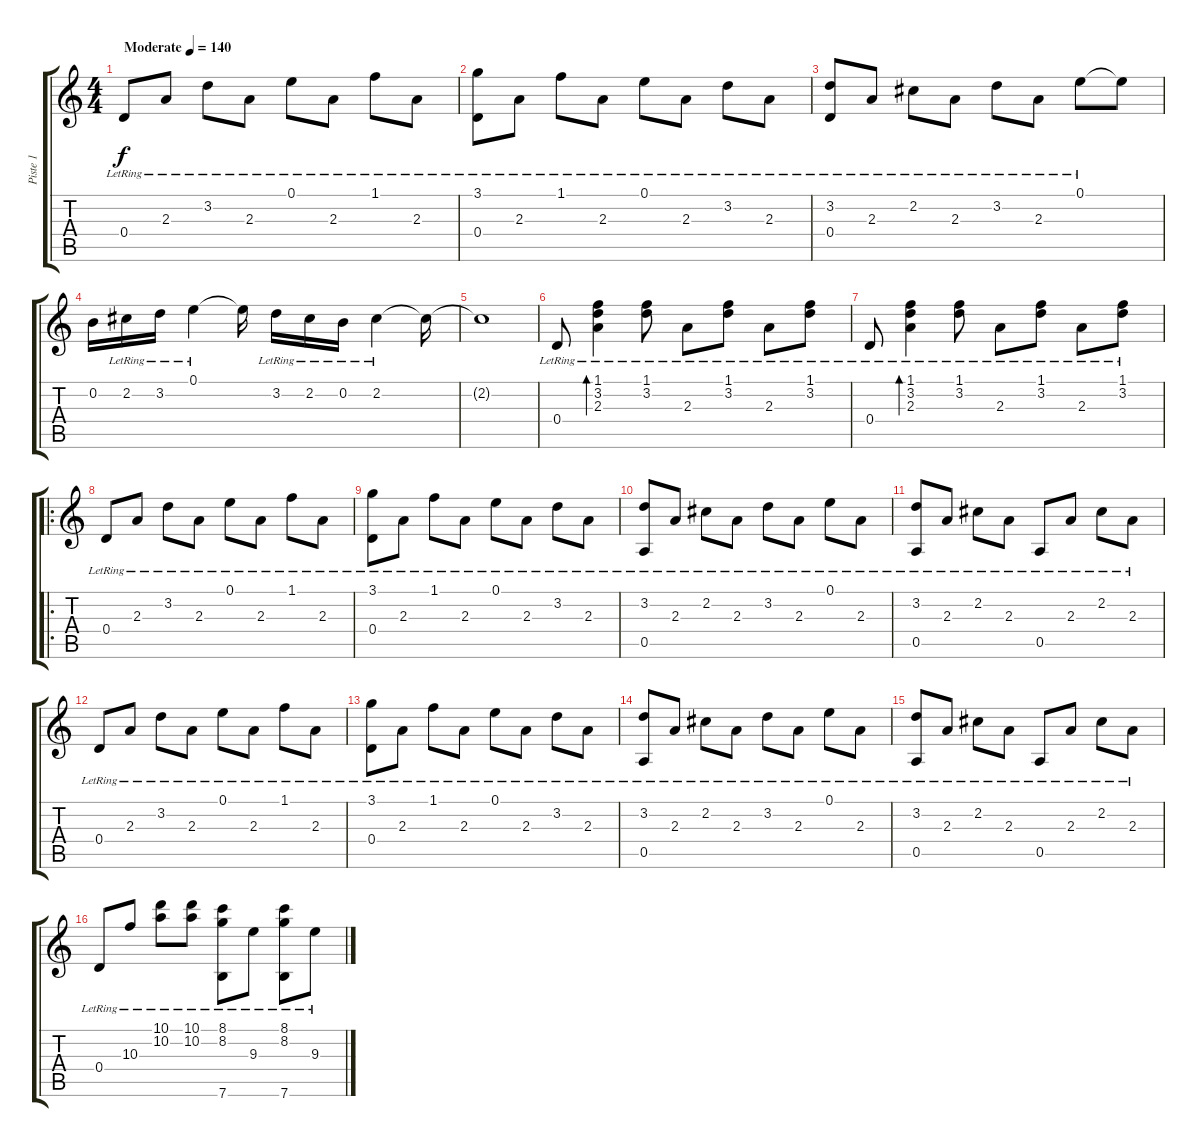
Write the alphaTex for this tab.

\track ("Piste 1" "Piste 1") {instrument acousticguitarsteel}
\staff {score tabs}
\tuning (E4 B3 G3 D3 A2 E2) {hide}
\ts (4 4)
\tempo (140 "Moderate")
\clef g2
\ks c
0.4{lr}.8{dy f instrument acousticguitarsteel} 2.3{lr}.8 3.2{lr}.8 2.3{lr}.8 0.1{lr}.8 2.3{lr}.8 1.1{lr}.8 2.3{lr}.8 |
(3.1{lr} 0.4{lr}).8 2.3{lr}.8 1.1{lr}.8 2.3{lr}.8 0.1{lr}.8 2.3{lr}.8 3.2{lr}.8 2.3{lr}.8 |
(3.2{lr} 0.4{lr}).8 2.3{lr}.8 2.2{lr}.8 2.3{lr}.8 3.2{lr}.8 2.3{lr}.8 0.1{lr}.8 0.1{t}.8 |
0.2.16 2.2{lr}.16 3.2{lr}.16 0.1{lr}.4 0.1{t}.16 3.2{lr}.16 2.2{lr}.16 0.2{lr}.16 2.2{lr}.4 2.2{t}.16 |
2.2{t}.1 |
0.4{lr}.8 (1.1{lr} 3.2{lr} 2.3{lr}).4{bd 240} (1.1{lr} 3.2{lr}).8 2.3{lr}.8 (1.1{lr} 3.2{lr}).8 2.3{lr}.8 (1.1{lr} 3.2{lr}).8 |
0.4{lr}.8 (1.1{lr} 3.2{lr} 2.3{lr}).4{bd 240} (1.1{lr} 3.2{lr}).8 2.3{lr}.8 (1.1{lr} 3.2{lr}).8 2.3{lr}.8 (1.1{lr} 3.2{lr}).8 |
\ro
0.4{lr}.8 2.3{lr}.8 3.2{lr}.8 2.3{lr}.8 0.1{lr}.8 2.3{lr}.8 1.1{lr}.8 2.3{lr}.8 |
(3.1{lr} 0.4{lr}).8 2.3{lr}.8 1.1{lr}.8 2.3{lr}.8 0.1{lr}.8 2.3{lr}.8 3.2{lr}.8 2.3{lr}.8 |
(3.2{lr} 0.5{lr}).8 2.3{lr}.8 2.2{lr}.8 2.3{lr}.8 3.2{lr}.8 2.3{lr}.8 0.1{lr}.8 2.3{lr}.8 |
(3.2{lr} 0.5{lr}).8 2.3{lr}.8 2.2{lr}.8 2.3{lr}.8 0.5{lr}.8 2.3{lr}.8 2.2{lr}.8 2.3{lr}.8 |
0.4{lr}.8 2.3{lr}.8 3.2{lr}.8 2.3{lr}.8 0.1{lr}.8 2.3{lr}.8 1.1{lr}.8 2.3{lr}.8 |
(3.1{lr} 0.4{lr}).8 2.3{lr}.8 1.1{lr}.8 2.3{lr}.8 0.1{lr}.8 2.3{lr}.8 3.2{lr}.8 2.3{lr}.8 |
(3.2{lr} 0.5{lr}).8 2.3{lr}.8 2.2{lr}.8 2.3{lr}.8 3.2{lr}.8 2.3{lr}.8 0.1{lr}.8 2.3{lr}.8 |
(3.2{lr} 0.5{lr}).8 2.3{lr}.8 2.2{lr}.8 2.3{lr}.8 0.5{lr}.8 2.3{lr}.8 2.2{lr}.8 2.3{lr}.8 |
0.4{lr}.8 10.3{lr}.8 (10.1{lr} 10.2{lr}).8 (10.1{lr} 10.2{lr}).8 (8.1{lr} 8.2{lr} 7.6{lr}).8 9.3{lr}.8 (8.1{lr} 8.2{lr} 7.6{lr}).8 9.3{lr}.8
